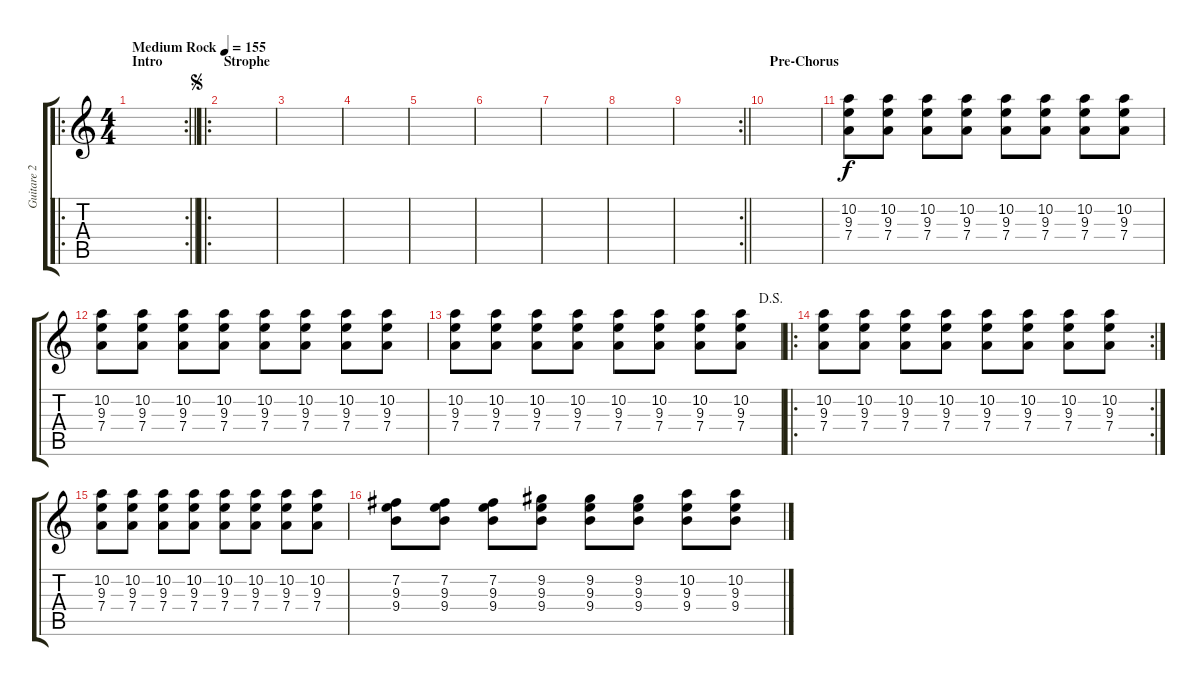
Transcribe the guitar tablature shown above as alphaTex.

\track ("Guitare 2" "Guitare 2") {instrument overdrivenguitar}
\staff {score tabs}
\tuning (E4 B3 G3 D3 A2 E2) {hide}
\ro
\rc 2
\ts (4 4)
\section ("" "Intro")
\tempo (155 "Medium Rock")
\clef g2
\barLineRight lightlight
\ks c
|
\ro
\section ("" "Strophe")
\jump segno
|
|
|
|
|
|
|
\rc 2
\barLineRight lightlight
|
\section ("" "Pre-Chorus")
|
(10.2 9.3 7.4).8 (10.2 9.3 7.4).8 (10.2 9.3 7.4).8 (10.2 9.3 7.4).8 (10.2 9.3 7.4).8 (10.2 9.3 7.4).8 (10.2 9.3 7.4).8 (10.2 9.3 7.4).8 |
(10.2 9.3 7.4).8 (10.2 9.3 7.4).8 (10.2 9.3 7.4).8 (10.2 9.3 7.4).8 (10.2 9.3 7.4).8 (10.2 9.3 7.4).8 (10.2 9.3 7.4).8 (10.2 9.3 7.4).8 |
\jump dalsegno
(10.2 9.3 7.4).8 (10.2 9.3 7.4).8 (10.2 9.3 7.4).8 (10.2 9.3 7.4).8 (10.2 9.3 7.4).8 (10.2 9.3 7.4).8 (10.2 9.3 7.4).8 (10.2 9.3 7.4).8 |
\ro
\rc 2
(10.2 9.3 7.4).8 (10.2 9.3 7.4).8 (10.2 9.3 7.4).8 (10.2 9.3 7.4).8 (10.2 9.3 7.4).8 (10.2 9.3 7.4).8 (10.2 9.3 7.4).8 (10.2 9.3 7.4).8 |
(10.2 9.3 7.4).8 (10.2 9.3 7.4).8 (10.2 9.3 7.4).8 (10.2 9.3 7.4).8 (10.2 9.3 7.4).8 (10.2 9.3 7.4).8 (10.2 9.3 7.4).8 (10.2 9.3 7.4).8 |
(7.2 9.3 9.4).8 (7.2 9.3 9.4).8 (7.2 9.3 9.4).8 (9.2 9.3 9.4).8 (9.2 9.3 9.4).8 (9.2 9.3 9.4).8 (10.2 9.3 9.4).8 (10.2 9.3 9.4).8
